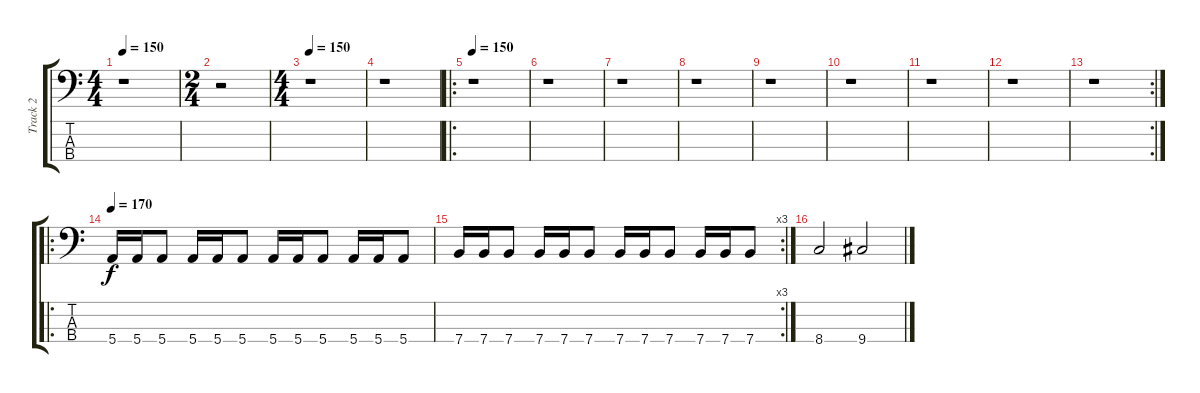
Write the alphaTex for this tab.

\track ("Track 2" "Track 2") {instrument electricbasspick}
\staff {score tabs}
\tuning (G2 D2 A1 E1) {hide}
\ts (4 4)
\tempo 150
\clef f4
\ks c
r.1{dy f} |
\ts (2 4)
r.2 |
\ts (4 4)
\tempo 150
r.1 |
r.1 |
\ro
\tempo 150
r.1 |
r.1 |
r.1 |
r.1 |
r.1 |
r.1 |
r.1 |
r.1 |
\rc 2
r.1 |
\ro
\tempo 170
5.4.16 5.4.16 5.4.8 5.4.16 5.4.16 5.4.8 5.4.16 5.4.16 5.4.8 5.4.16 5.4.16 5.4.8 |
\rc 3
7.4.16 7.4.16 7.4.8 7.4.16 7.4.16 7.4.8 7.4.16 7.4.16 7.4.8 7.4.16 7.4.16 7.4.8 |
8.4.2 9.4.2
